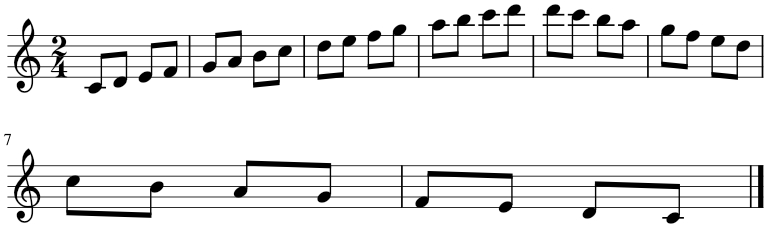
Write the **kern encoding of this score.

**kern
*part1
*staff1
*I"Piano
*I'Pno.
*clefG2
*k[]
*M2/4
=1
8c/L
8d/J
8e/L
8f/J
=2
8g/L
8a/J
8b\L
8cc\J
=3
8dd\L
8ee\J
8ff\L
8gg\J
=4
8aa\L
8bb\J
8ccc\L
8ddd\J
=5
8ddd\L
8ccc\J
8bb\L
8aa\J
=6
8gg\L
8ff\J
8ee\L
8dd\J
!!LO:LB:g=z
=7
8cc\L
8b\J
8a/L
8g/J
=8
8f/L
8e/J
8d/L
8c/J
==
*-
